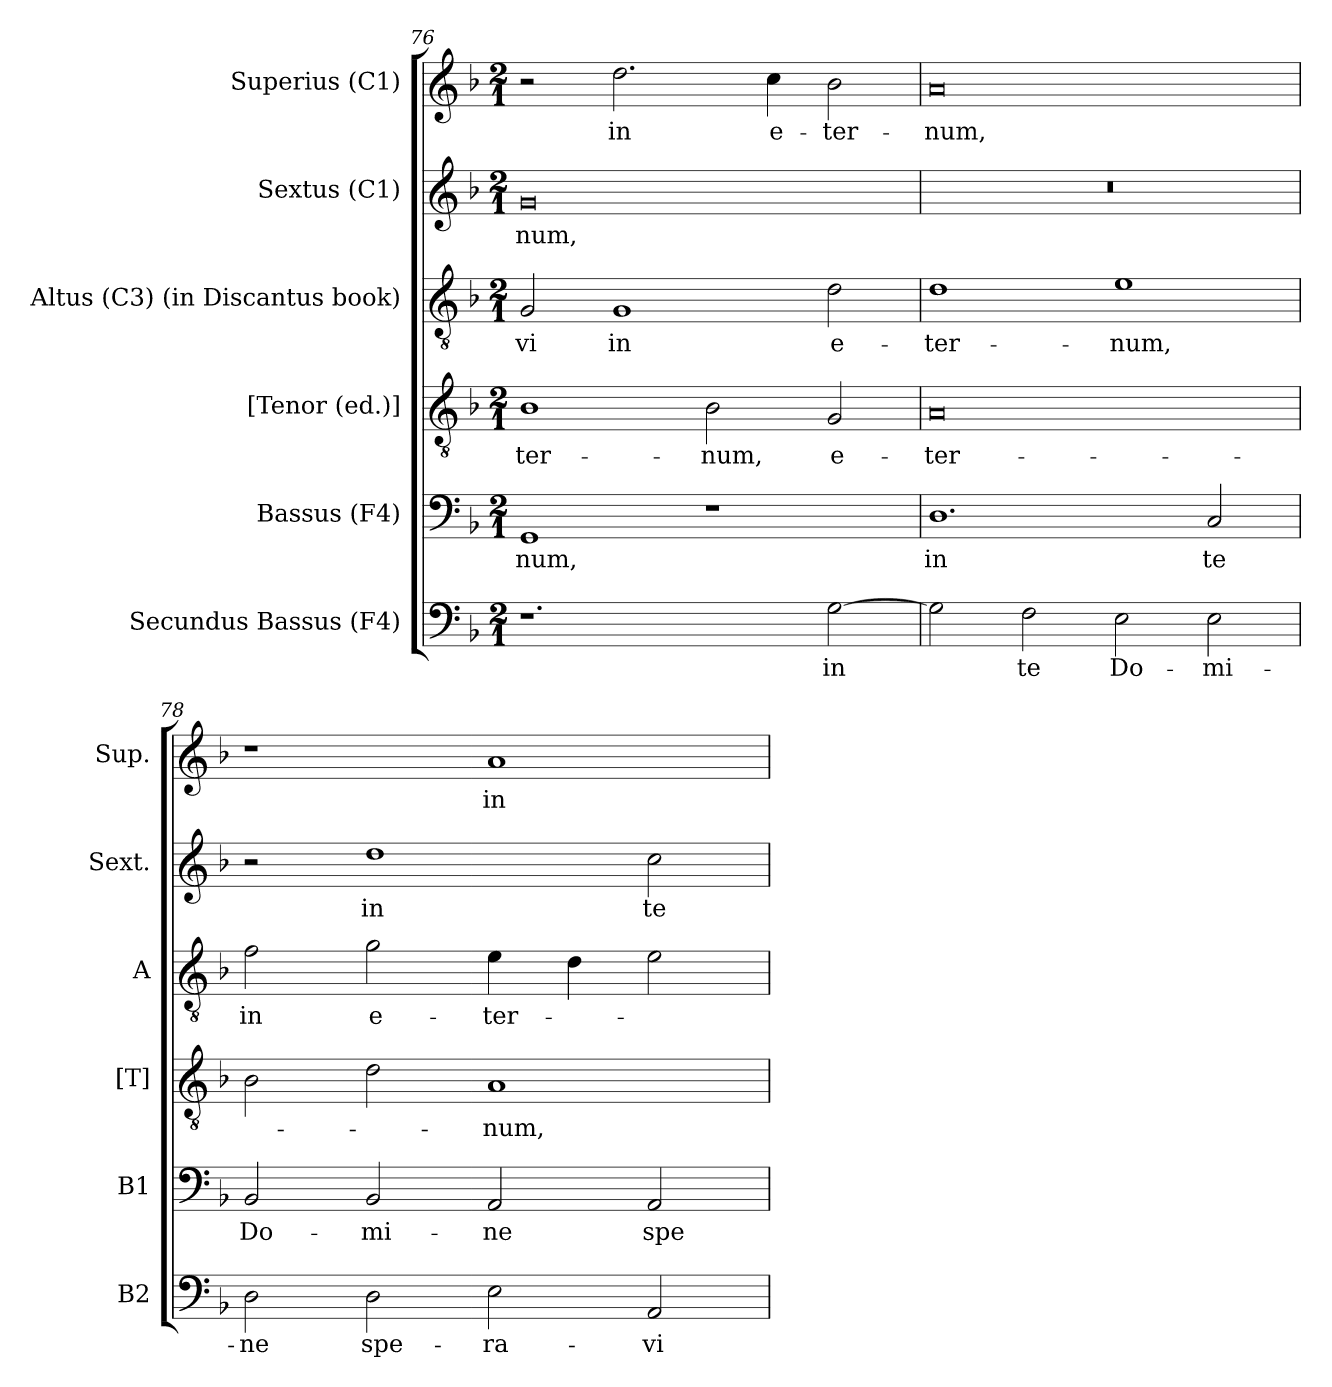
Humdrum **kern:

**kern	**text	**kern	**text	**kern	**text	**kern	**text	**kern	**text	**kern	**text
*part6	*part6	*part5	*part5	*part4	*part4	*part3	*part3	*part2	*part2	*part1	*part1
*staff6	*staff6	*staff5	*staff5	*staff4	*staff4	*staff3	*staff3	*staff2	*staff2	*staff1	*staff1
*I"Secundus Bassus (F4)	*	*I"Bassus (F4)	*	*I"[Tenor (ed.)]	*	*I"Altus (C3) (in Discantus book)	*	*I"Sextus (C1)	*	*I"Superius (C1)	*
*I'B2	*	*I'B1	*	*I'[T]	*	*I'A	*	*I'Sext.	*	*I'Sup.	*
!!LO:LB:g=z
*clefF4	*	*clefF4	*	*clefGv2	*	*clefGv2	*	*clefG2	*	*clefG2	*
*	*	*	*	*ITrd7c12	*	*	*	*	*	*	*
*k[b-]	*	*k[b-]	*	*k[b-]	*	*k[b-]	*	*k[b-]	*	*k[b-]	*
*F:	*	*F:	*	*F:	*	*F:	*	*F:	*	*F:	*
*M2/1	*	*M2/1	*	*M2/1	*	*M2/1	*	*M2/1	*	*M2/1	*
=76	=76	=76	=76	=76	=76	=76	=76	=76	=76	=76	=76
!	!	!	!LO:LY:b:color=#000000	!	!	!	!	!	!	!	!
!	!	!	!	!	!LO:LY:b:color=#000000	!	!	!	!	!	!
!	!	!	!	!	!	!	!LO:LY:b:color=#000000	!	!	!	!
!	!	!	!	!	!	!	!	!	!LO:LY:b:color=#000000	!	!
1.r	.	1GGi	-num,	1BB-i	-ter-	2Gi/	-vi	0gi	-num,	2r	.
!	!	!	!	!	!	!	!LO:LY:b:color=#000000	!	!	!	!
!	!	!	!	!	!	!	!	!	!	!	!LO:LY:b:color=#000000
.	.	.	.	.	.	1Gi	in	.	.	2.ddi\	in
!	!	!	!	!	!LO:LY:b:color=#000000	!	!	!	!	!	!
.	.	1r	.	2BB-i\	-num,	.	.	.	.	.	.
!	!	!	!	!	!	!	!	!	!	!	!LO:LY:b:color=#000000
.	.	.	.	.	.	.	.	.	.	4cci\	e-
!	!LO:LY:b:color=#000000	!	!	!	!	!	!	!	!	!	!
!	!	!	!	!	!LO:LY:b:color=#000000	!	!	!	!	!	!
!	!	!	!	!	!	!	!LO:LY:b:color=#000000	!	!	!	!
!	!	!	!	!	!	!	!	!	!	!	!LO:LY:b:color=#000000
[2Gi\	in	.	.	2GGi/	e-	2di\	e-	.	.	2b-i\	-ter-
=77	=77	=77	=77	=77	=77	=77	=77	=77	=77	=77	=77
!	!	!	!LO:LY:b:color=#000000	!	!	!	!	!	!	!	!
!	!	!	!	!	!LO:LY:b:color=#000000	!	!	!	!	!	!
!	!	!	!	!	!	!	!LO:LY:b:color=#000000	!LO:N:vis=1	!	!	!
!	!	!	!	!	!	!	!	!	!	!	!LO:LY:b:color=#000000
2Gi\]	.	1.Di	in	0AAi	-ter-	1di	-ter-	0r	.	0ai	-num,
!	!LO:LY:b:color=#000000	!	!	!	!	!	!	!	!	!	!
2Fi\	te	.	.	.	.	.	.	.	.	.	.
!	!LO:LY:b:color=#000000	!	!	!	!	!	!	!	!	!	!
!	!	!	!	!	!	!	!LO:LY:b:color=#000000	!	!	!	!
2Ei\	Do-	.	.	.	.	1ei	-num,	.	.	.	.
!	!LO:LY:b:color=#000000	!	!	!	!	!	!	!	!	!	!
!	!	!	!LO:LY:b:color=#000000	!	!	!	!	!	!	!	!
2Ei\	-mi-	2Ci/	te	.	.	.	.	.	.	.	.
=78	=78	=78	=78	=78	=78	=78	=78	=78	=78	=78	=78
!	!LO:LY:b:color=#000000	!	!	!	!	!	!	!	!	!	!
!	!	!	!LO:LY:b:color=#000000	!	!	!	!	!	!	!	!
!	!	!	!	!	!	!	!LO:LY:b:color=#000000	!	!	!	!
2Di\	-ne	2BB-i/	Do-	2BB-i\	.	2fi\	in	2r	.	1r	.
!	!LO:LY:b:color=#000000	!	!	!	!	!	!	!	!	!	!
!	!	!	!LO:LY:b:color=#000000	!	!	!	!	!	!	!	!
!	!	!	!	!	!	!	!LO:LY:b:color=#000000	!	!	!	!
!	!	!	!	!	!	!	!	!	!LO:LY:b:color=#000000	!	!
2Di\	spe-	2BB-i/	-mi-	2Di\	.	2gi\	e-	1ddi	in	.	.
!	!LO:LY:b:color=#000000	!	!	!	!	!	!	!	!	!	!
!	!	!	!LO:LY:b:color=#000000	!	!	!	!	!	!	!	!
!	!	!	!	!	!LO:LY:b:color=#000000	!	!	!	!	!	!
!	!	!	!	!	!	!	!LO:LY:b:color=#000000	!	!	!	!
!	!	!	!	!	!	!	!	!	!	!	!LO:LY:b:color=#000000
2Ei\	-ra-	2AAi/	-ne	1AAi	-num,	4ei\	-ter-	.	.	1ai	in
.	.	.	.	.	.	4di\	.	.	.	.	.
!	!LO:LY:b:color=#000000	!	!	!	!	!	!	!	!	!	!
!	!	!	!LO:LY:b:color=#000000	!	!	!	!	!	!	!	!
!	!	!	!	!	!	!	!	!	!LO:LY:b:color=#000000	!	!
2AAi/	-vi	2AAi/	spe-	.	.	2ei\	.	2cci\	te	.	.
=	=	=	=	=	=	=	=	=	=	=	=
*-	*-	*-	*-	*-	*-	*-	*-	*-	*-	*-	*-
